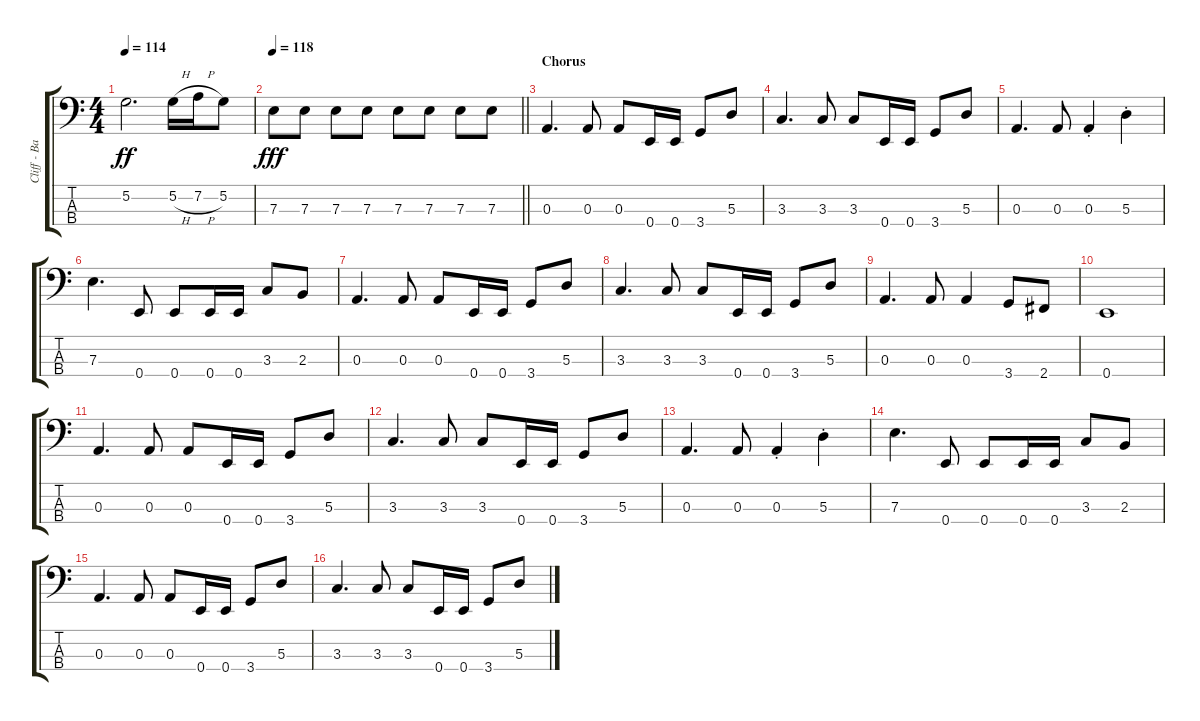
\track ("Cliff - Bass" "Cliff - Ba") {instrument electricbassfinger}
\staff {score tabs}
\tuning (G2 D2 A1 E1) {hide}
\ts (4 4)
\tempo 114
\clef f4
\ks c
5.2.2{d dy ff} 5.2{h}.16 7.2{h}.16 5.2.8 |
\tempo 118
\barLineRight lightlight
7.3.8{dy fff} 7.3.8 7.3.8 7.3.8 7.3.8 7.3.8 7.3.8 7.3.8 |
\section ("" "Chorus")
0.3.4{d} 0.3.8 0.3.8 0.4.16 0.4.16 3.4.8 5.3.8 |
3.3.4{d} 3.3.8 3.3.8 0.4.16 0.4.16 3.4.8 5.3.8 |
0.3.4{d} 0.3.8 0.3{st}.4 5.3{st}.4 |
7.3.4{d} 0.4.8 0.4.8 0.4.16 0.4.16 3.3.8 2.3.8 |
0.3.4{d} 0.3.8 0.3.8 0.4.16 0.4.16 3.4.8 5.3.8 |
3.3.4{d} 3.3.8 3.3.8 0.4.16 0.4.16 3.4.8 5.3.8 |
0.3.4{d} 0.3.8 0.3.4 3.4.8 2.4.8 |
0.4.1 |
0.3.4{d} 0.3.8 0.3.8 0.4.16 0.4.16 3.4.8 5.3.8 |
3.3.4{d} 3.3.8 3.3.8 0.4.16 0.4.16 3.4.8 5.3.8 |
0.3.4{d} 0.3.8 0.3{st}.4 5.3{st}.4 |
7.3.4{d} 0.4.8 0.4.8 0.4.16 0.4.16 3.3.8 2.3.8 |
0.3.4{d} 0.3.8 0.3.8 0.4.16 0.4.16 3.4.8 5.3.8 |
3.3.4{d} 3.3.8 3.3.8 0.4.16 0.4.16 3.4.8 5.3.8
